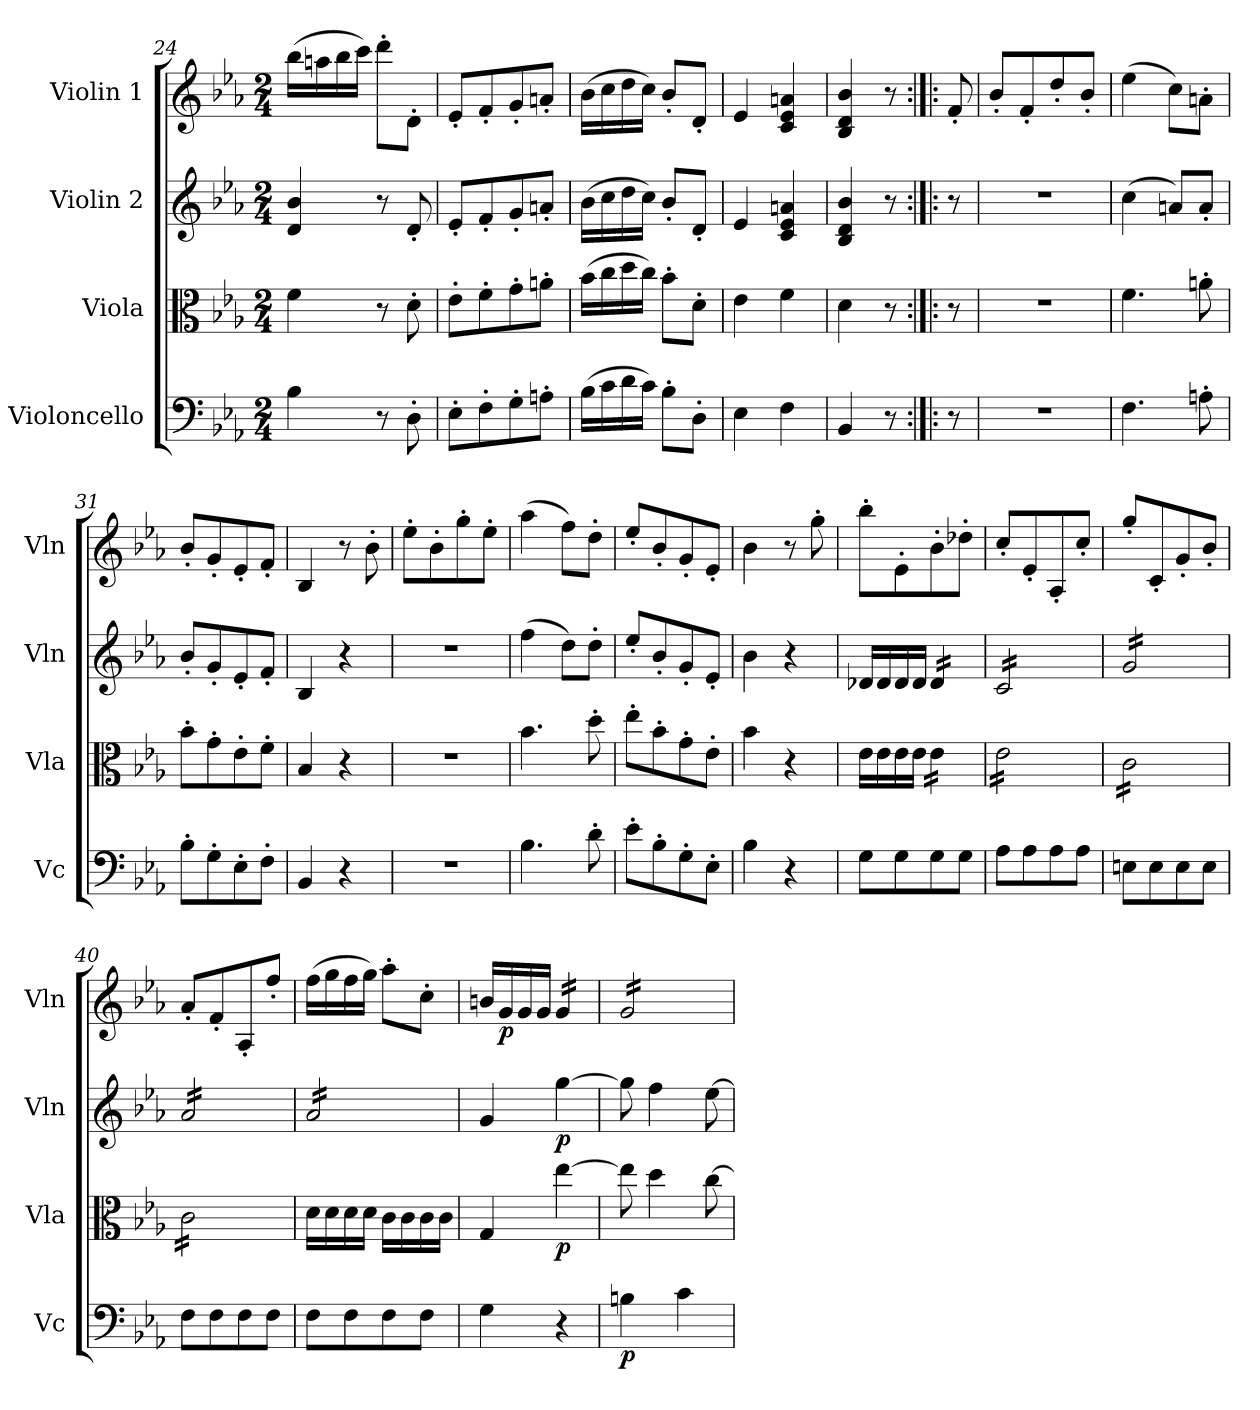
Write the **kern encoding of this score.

**kern	**dynam	**kern	**dynam	**kern	**dynam	**kern	**dynam
*part4	*part4	*part3	*part3	*part2	*part2	*part1	*part1
*staff4	*staff4	*staff3	*staff3	*staff2	*staff2	*staff1	*staff1
*I"Violoncello	*	*I"Viola	*	*I"Violin 2	*	*I"Violin 1	*
*I'Vc	*	*I'Vla	*	*I'Vln	*	*I'Vln	*
*clefF4	*	*clefC3	*	*clefG2	*	*clefG2	*
*k[b-e-a-]	*	*k[b-e-a-]	*	*k[b-e-a-]	*	*k[b-e-a-]	*
*M2/4	*	*M2/4	*	*M2/4	*	*M2/4	*
=24	=24	=24	=24	=24	=24	=24	=24
4B-\	.	4f\	.	4d/ 4b-/	.	(16bb-\LL	.
.	.	.	.	.	.	16aan\	.
.	.	.	.	.	.	16bb-\	.
.	.	.	.	.	.	16ccc\JJ)	.
8r	.	8r	.	8r	.	8ddd'\L	.
8D'\	.	8d'\	.	8d'/	.	8d'\J	.
!!LO:LB:g=z
=25	=25	=25	=25	=25	=25	=25	=25
8E-'\L	.	8e-'\L	.	8e-'/L	.	8e-'/L	.
8F'\	.	8f'\	.	8f'/	.	8f'/	.
8G'\	.	8g'\	.	8g'/	.	8g'/	.
8An'\J	.	8an'\J	.	8an'/J	.	8an'/J	.
=26	=26	=26	=26	=26	=26	=26	=26
(16B-\LL	.	(16b-\LL	.	(16b-\LL	.	(16b-\LL	.
16c\	.	16cc\	.	16cc\	.	16cc\	.
16d\	.	16dd\	.	16dd\	.	16dd\	.
16c\JJ)	.	16cc\JJ)	.	16cc\JJ)	.	16cc\JJ)	.
8B-'\L	.	8b-'\L	.	8b-'/L	.	8b-'/L	.
8D'\J	.	8d'\J	.	8d'/J	.	8d'/J	.
=27	=27	=27	=27	=27	=27	=27	=27
4E-\	.	4e-\	.	4e-/	.	4e-/	.
4F\	.	4f\	.	4c/ 4e-/ 4an/	.	4c/ 4e-/ 4an/	.
=28	=28	=28	=28	=28	=28	=28	=28
4BB-/	.	4d\	.	4B-/ 4d/ 4b-/	.	4B-/ 4d/ 4b-/	.
8r	.	8r	.	8r	.	8r	.
=28X1:|!|:	=28X1:|!|:	=28X1:|!|:	=28X1:|!|:	=28X1:|!|:	=28X1:|!|:	=28X1:|!|:	=28X1:|!|:
8r	.	8r	.	8r	.	8f'/	.
=29	=29	=29	=29	=29	=29	=29	=29
2r	.	2r	.	2r	.	8b-'/L	.
.	.	.	.	.	.	8f'/	.
.	.	.	.	.	.	8dd'/	.
.	.	.	.	.	.	8b-'/J	.
=30	=30	=30	=30	=30	=30	=30	=30
4.F\	.	4.f\	.	(4cc\	.	(4ee-\	.
.	.	.	.	8an/L)	.	8cc\L)	.
8An'\	.	8an'\	.	8a'/J	.	8an'\J	.
=31	=31	=31	=31	=31	=31	=31	=31
8B-'\L	.	8b-'\L	.	8b-'/L	.	8b-'/L	.
8G'\	.	8g'\	.	8g'/	.	8g'/	.
8E-'\	.	8e-'\	.	8e-'/	.	8e-'/	.
8F'\J	.	8f'\J	.	8f'/J	.	8f'/J	.
=32	=32	=32	=32	=32	=32	=32	=32
4BB-/	.	4B-/	.	4B-/	.	4B-/	.
4r	.	4r	.	4r	.	8r	.
.	.	.	.	.	.	8b-'\	.
=33	=33	=33	=33	=33	=33	=33	=33
2r	.	2r	.	2r	.	8ee-'\L	.
.	.	.	.	.	.	8b-'\	.
.	.	.	.	.	.	8gg'\	.
.	.	.	.	.	.	8ee-'\J	.
!!LO:LB:g=z
=34	=34	=34	=34	=34	=34	=34	=34
4.B-\	.	4.b-\	.	(4ff\	.	(4aa-\	.
.	.	.	.	8dd\L)	.	8ff\L)	.
8d'\	.	8dd'\	.	8dd'\J	.	8dd'\J	.
=35	=35	=35	=35	=35	=35	=35	=35
8e-'\L	.	8ee-'\L	.	8ee-'/L	.	8ee-'/L	.
8B-'\	.	8b-'\	.	8b-'/	.	8b-'/	.
8G'\	.	8g'\	.	8g'/	.	8g'/	.
8E-'\J	.	8e-'\J	.	8e-'/J	.	8e-'/J	.
=36	=36	=36	=36	=36	=36	=36	=36
4B-\	.	4b-\	.	4b-\	.	4b-\	.
4r	.	4r	.	4r	.	8r	.
.	.	.	.	.	.	8gg'\	.
=37	=37	=37	=37	=37	=37	=37	=37
8G\L	.	16e-\LL	.	16d-X/LL	.	8bb-'\L	.
.	.	16e-\	.	16d-/	.	.	.
8G\	.	16e-\	.	16d-/	.	8e-'\	.
.	.	16e-\JJ	.	16d-/JJ	.	.	.
*	*	*tremolo	*	*	*	*	*
*	*	*	*	*tremolo	*	*	*
8G\	.	16e-\LL	.	16d-/LL	.	8b-'\	.
.	.	16e-\	.	16d-/	.	.	.
8G\J	.	16e-\	.	16d-/	.	8dd-X'\J	.
.	.	16e-\JJ	.	16d-/JJ	.	.	.
=38	=38	=38	=38	=38	=38	=38	=38
8A-\L	.	16e-\LL	.	16c/LL	.	8cc'/L	.
.	.	16e-\	.	16c/	.	.	.
8A-\	.	16e-\	.	16c/	.	8e-'/	.
.	.	16e-\	.	16c/	.	.	.
8A-\	.	16e-\	.	16c/	.	8A-'/	.
.	.	16e-\	.	16c/	.	.	.
8A-\J	.	16e-\	.	16c/	.	8cc'/J	.
.	.	16e-\JJ	.	16c/JJ	.	.	.
=39	=39	=39	=39	=39	=39	=39	=39
8En\L	.	16c\LL	.	16g/LL	.	8gg'/L	.
.	.	16c\	.	16g/	.	.	.
8E\	.	16c\	.	16g/	.	8c'/	.
.	.	16c\	.	16g/	.	.	.
8E\	.	16c\	.	16g/	.	8g'/	.
.	.	16c\	.	16g/	.	.	.
8E\J	.	16c\	.	16g/	.	8b-'/J	.
.	.	16c\JJ	.	16g/JJ	.	.	.
=40	=40	=40	=40	=40	=40	=40	=40
8F\L	.	16c\LL	.	16a-/LL	.	8a-'/L	.
.	.	16c\	.	16a-/	.	.	.
8F\	.	16c\	.	16a-/	.	8f'/	.
.	.	16c\	.	16a-/	.	.	.
8F\	.	16c\	.	16a-/	.	8A-'/	.
.	.	16c\	.	16a-/	.	.	.
8F\J	.	16c\	.	16a-/	.	8ff'/J	.
.	.	16c\JJ	.	16a-/JJ	.	.	.
*	*	*Xtremolo	*	*	*	*	*
=41	=41	=41	=41	=41	=41	=41	=41
8F\L	.	16d\LL	.	16a-/LL	.	(16ff\LL	.
.	.	16d\	.	16a-/	.	16gg\	.
8F\	.	16d\	.	16a-/	.	16ff\	.
.	.	16d\JJ	.	16a-/	.	16gg\JJ)	.
8F\	.	16c\LL	.	16a-/	.	8aa-'\L	.
.	.	16c\	.	16a-/	.	.	.
8F\J	.	16c\	.	16a-/	.	8cc'\J	.
.	.	16c\JJ	.	16a-/JJ	.	.	.
*	*	*	*	*Xtremolo	*	*	*
!!LO:PB:g=z
=42	=42	=42	=42	=42	=42	=42	=42
4G\	.	4G/	.	4g/	.	16bn/LL	.
!	!	!	!	!	!	!	!LO:DY:b
.	.	.	.	.	.	16g/	p
.	.	.	.	.	.	16g/	.
.	.	.	.	.	.	16g/JJ	.
!	!	!	!LO:DY:b	!	!LO:DY:b	!	!
*	*	*	*	*	*	*tremolo	*
4r	.	[4ee-\	p	[4gg\	p	16g/LL	.
.	.	.	.	.	.	16g/	.
.	.	.	.	.	.	16g/	.
.	.	.	.	.	.	16g/JJ	.
=43	=43	=43	=43	=43	=43	=43	=43
!	!LO:DY:b	!	!	!	!	!	!
4Bn\	p	8ee-\]	.	8gg\]	.	16g/LL	.
.	.	.	.	.	.	16g/	.
.	.	4dd\	.	4ff\	.	16g/	.
.	.	.	.	.	.	16g/	.
4c\	.	.	.	.	.	16g/	.
.	.	.	.	.	.	16g/	.
.	.	[8cc\	.	[8ee-\	.	16g/	.
.	.	.	.	.	.	16g/JJ	.
*	*	*	*	*	*	*Xtremolo	*
=	=	=	=	=	=	=	=
*-	*-	*-	*-	*-	*-	*-	*-
